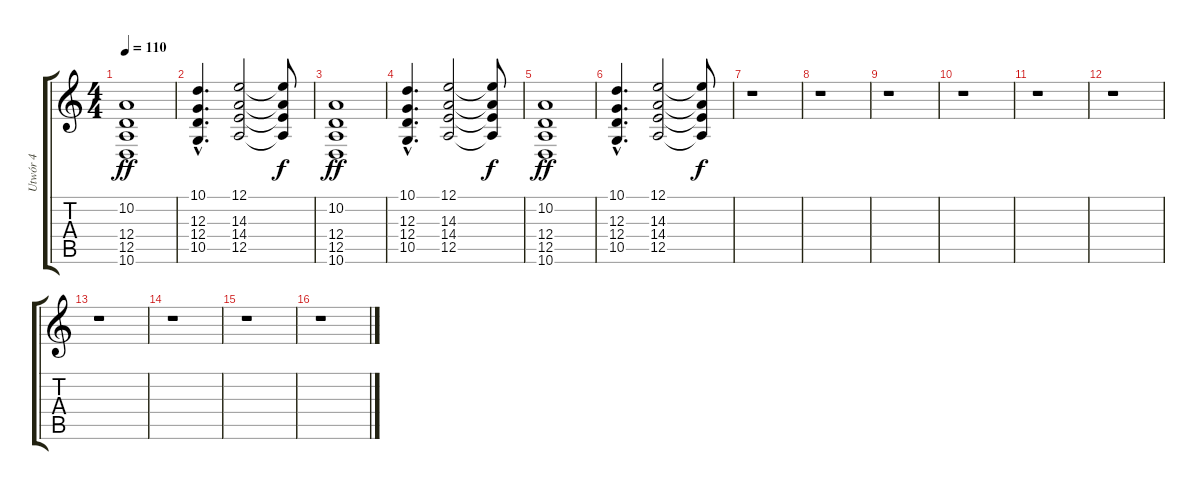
\track ("Utwór 4" "Utwór 4") {instrument acousticgrandpiano}
\staff {score tabs}
\tuning (E4 B3 G3 D3 A2 E2) {hide}
\ts (4 4)
\tempo 110
\clef g2
\ks c
(10.2 12.4 12.5 10.6).1{dy ff} |
(10.1{hac} 12.3{hac} 12.4{hac} 10.5{hac}).4{d} (12.1 14.3 14.4 12.5).2 (12.1{t} 14.3{t} 14.4{t} 12.5{t}).8{dy f} |
(10.2 12.4 12.5 10.6).1{dy ff} |
(10.1{hac} 12.3{hac} 12.4{hac} 10.5{hac}).4{d} (12.1 14.3 14.4 12.5).2 (12.1{t} 14.3{t} 14.4{t} 12.5{t}).8{dy f} |
(10.2 12.4 12.5 10.6).1{dy ff} |
(10.1{hac} 12.3{hac} 12.4{hac} 10.5{hac}).4{d} (12.1 14.3 14.4 12.5).2 (12.1{t} 14.3{t} 14.4{t} 12.5{t}).8{dy f} |
r.1 |
r.1 |
r.1 |
r.1 |
r.1 |
r.1 |
r.1 |
r.1 |
r.1 |
r.1
